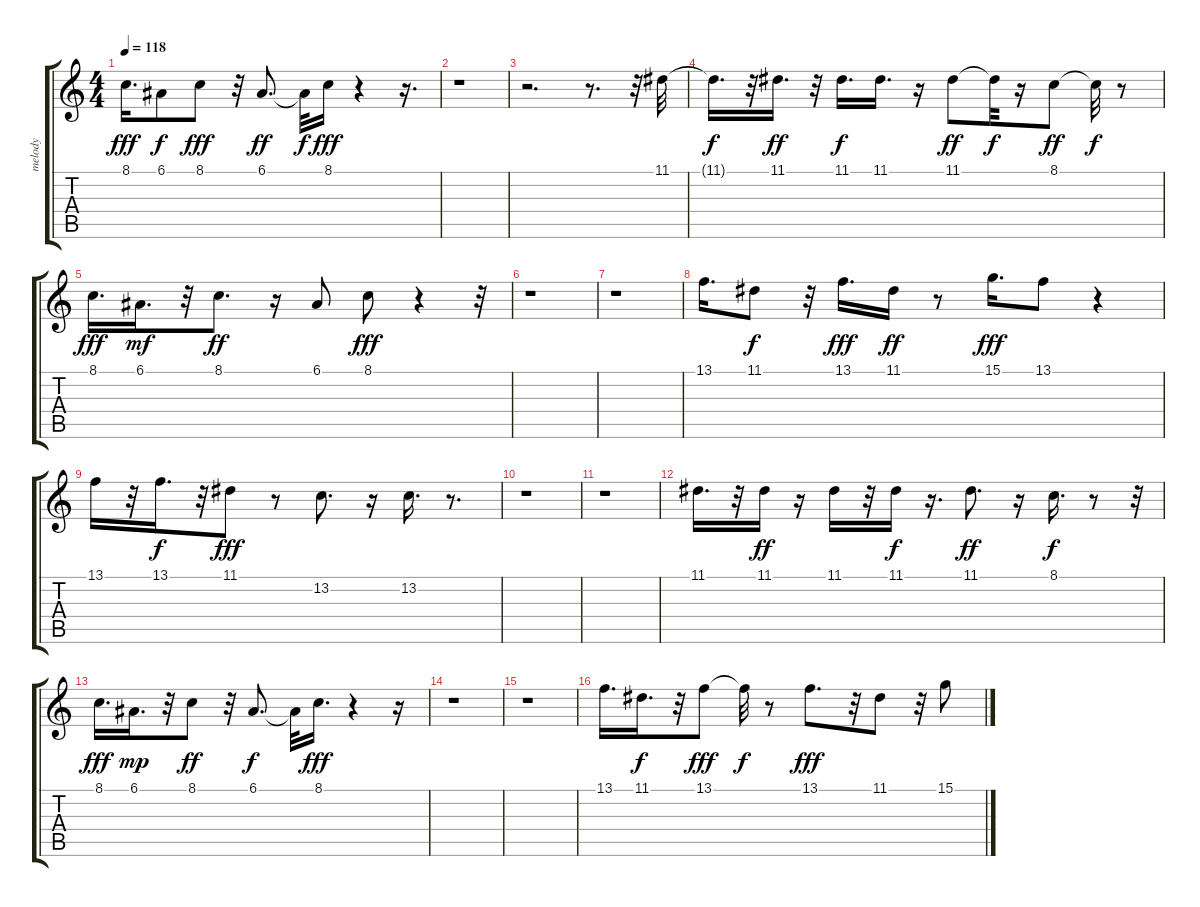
\track ("melody  " "melody  ") {instrument lead4chiff}
\staff {score tabs}
\tuning (E4 B3 G3 D3 A2 E2) {hide}
\ts (4 4)
\tempo 118
\clef g2
\ks c
8.1.16{d dy fff} 6.1.8{dy f} 8.1.8{dy fff} r.32 6.1.8{d dy ff} 6.1{t}.32{dy f} 8.1.16{dy fff} r.4 r.16{d} |
r.1 |
r.2{d} r.8{d} r.32 11.1.32 |
11.1{t}.16{d dy f} r.32 11.1.16{d dy ff} r.32 11.1.16{d dy f} 11.1.16{d} r.16 11.1.8{dy ff} 11.1{t}.32{dy f} r.16 8.1.8{dy ff} 8.1{t}.32{dy f} r.8 |
8.1.16{d dy fff} 6.1.16{d dy mf} r.32 8.1.8{d dy ff} r.16 6.1.8 8.1.8{dy fff} r.4 r.32 |
r.1 |
r.1 |
13.1.16{d} 11.1.8{dy f} r.32 13.1.16{d dy fff} 11.1.16{dy ff} r.8 15.1.16{d dy fff} 13.1.8 r.4 |
13.1.16 r.32 13.1.16{d dy f} r.32 11.1.8{dy fff} r.8 13.2.8{d} r.16 13.2.16{d} r.8{d} |
r.1 |
r.1 |
11.1.16{d} r.32 11.1.16{dy ff} r.16 11.1.16 r.32 11.1.16{dy f} r.16{d} 11.1.8{d dy ff} r.16 8.1.16{d dy f} r.8 r.32 |
8.1.16{d dy fff} 6.1.16{d dy mp} r.32 8.1.8{dy ff} r.32 6.1.8{d dy f} 6.1{t}.32 8.1.16{d dy fff} r.4 r.16 |
r.1 |
r.1 |
13.1.16{d} 11.1.16{d dy f} r.32 13.1.8{dy fff} 13.1{t}.32{dy f} r.8 13.1.8{d dy fff} r.32 11.1.8 r.32 15.1.8
